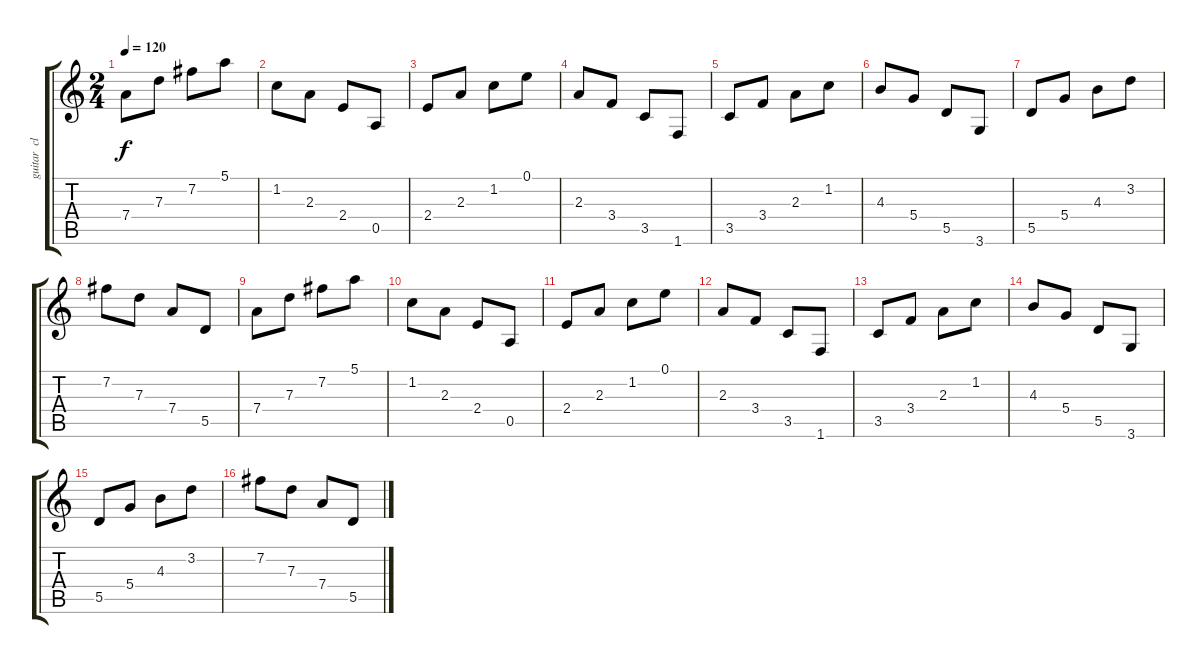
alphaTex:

\track ("guitar  clean  right" "guitar  cl") {instrument acousticguitarnylon}
\staff {score tabs}
\tuning (E4 B3 G3 D3 A2 E2) {hide}
\ts (2 4)
\tempo 120
\clef g2
\ks c
7.4.8{dy f} 7.3.8 7.2.8 5.1.8 |
1.2.8 2.3.8 2.4.8 0.5.8 |
2.4.8 2.3.8 1.2.8 0.1.8 |
2.3.8 3.4.8 3.5.8 1.6.8 |
3.5.8 3.4.8 2.3.8 1.2.8 |
4.3.8 5.4.8 5.5.8 3.6.8 |
5.5.8 5.4.8 4.3.8 3.2.8 |
7.2.8 7.3.8 7.4.8 5.5.8 |
7.4.8 7.3.8 7.2.8 5.1.8 |
1.2.8 2.3.8 2.4.8 0.5.8 |
2.4.8 2.3.8 1.2.8 0.1.8 |
2.3.8 3.4.8 3.5.8 1.6.8 |
3.5.8 3.4.8 2.3.8 1.2.8 |
4.3.8 5.4.8 5.5.8 3.6.8 |
5.5.8 5.4.8 4.3.8 3.2.8 |
7.2.8 7.3.8 7.4.8 5.5.8
